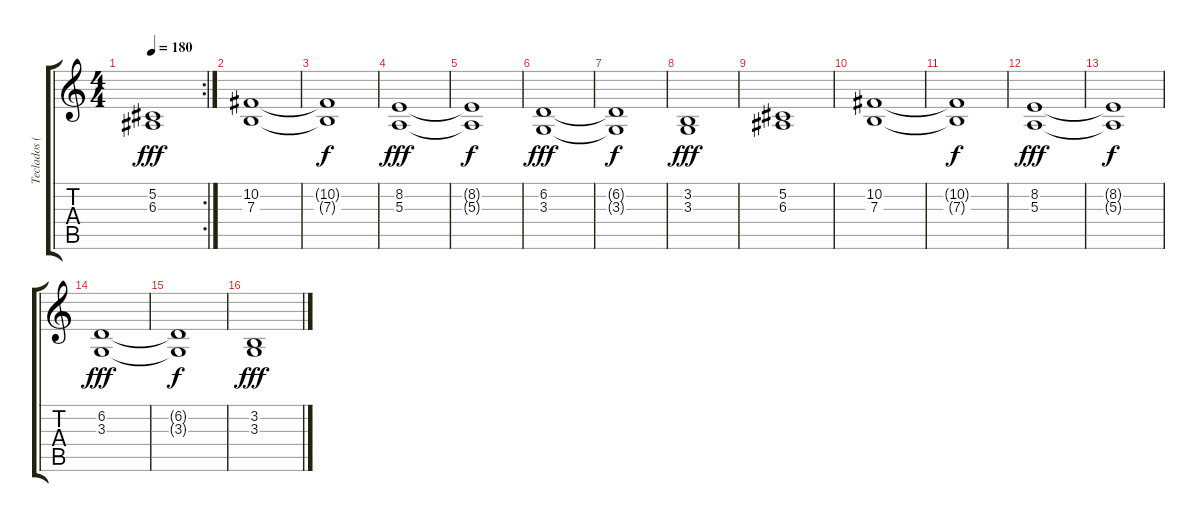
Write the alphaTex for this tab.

\track ("Teclados (Alexis Ruiz)" "Teclados (") {instrument choiraahs}
\staff {score tabs}
\tuning (Db4 Ab3 E3 B2 Gb2 B1) {hide}
\rc 2
\ts (4 4)
\tempo 180
\clef g2
\ks c
(5.2 6.3).1{dy fff} |
(10.2 7.3).1 |
(10.2{t} 7.3{t}).1{dy f} |
(8.2 5.3).1{dy fff} |
(8.2{t} 5.3{t}).1{dy f} |
(6.2 3.3).1{dy fff} |
(6.2{t} 3.3{t}).1{dy f} |
(3.2 3.3).1{dy fff} |
(5.2 6.3).1 |
(10.2 7.3).1 |
(10.2{t} 7.3{t}).1{dy f} |
(8.2 5.3).1{dy fff} |
(8.2{t} 5.3{t}).1{dy f} |
(6.2 3.3).1{dy fff} |
(6.2{t} 3.3{t}).1{dy f} |
(3.2 3.3).1{dy fff}
